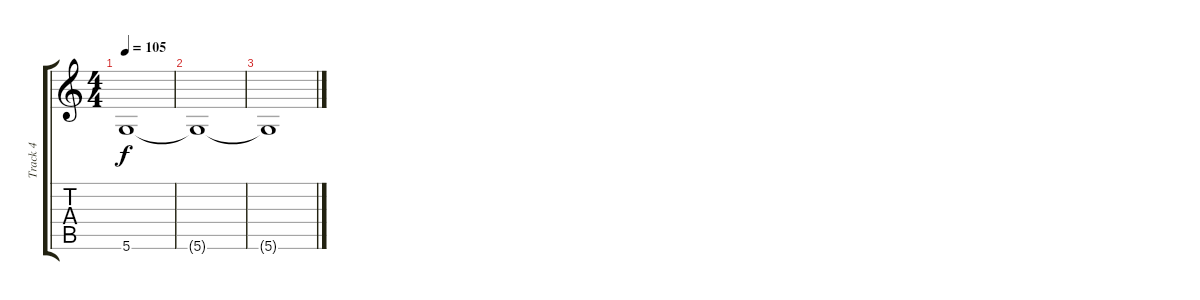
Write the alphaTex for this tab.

\track ("Track 4" "Track 4") {instrument electricbassfinger}
\staff {score tabs}
\tuning (D4 A3 F3 C3 G2 D2) {hide}
\ts (4 4)
\tempo 105
\clef g2
\ks c
5.6{t}.1{dy f} |
5.6{t}.1 |
5.6{t}.1
